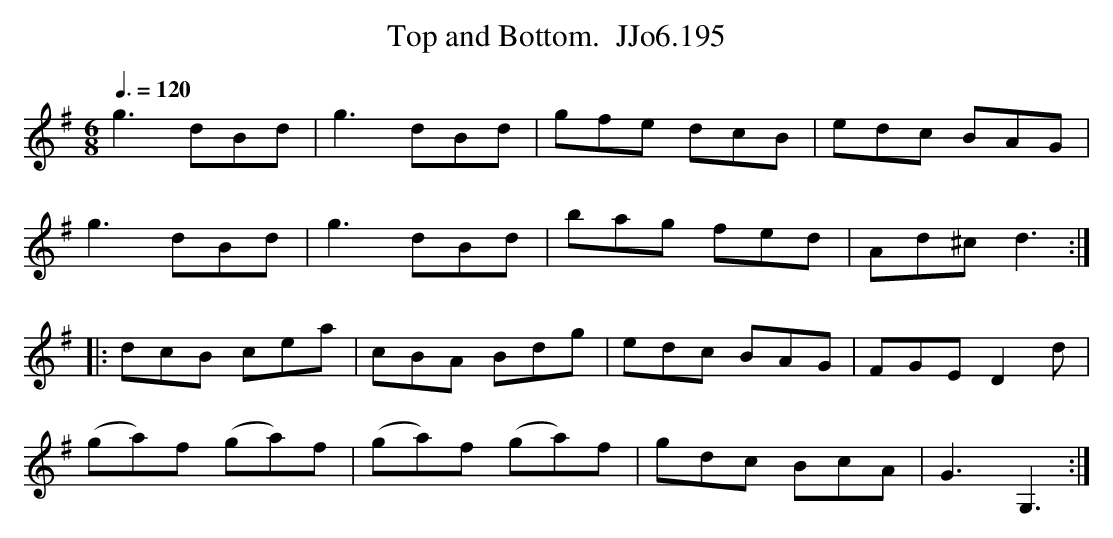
X:1
T:Top and Bottom.  JJo6.195
M:6/8
L:1/8
Q:3/8=120
K:G
g3 dBd|g3 dBd|gfe dcB|edc BAG|
g3 dBd|g3 dBd|bag fed|Ad^c d3 :|
|:dcB cea|cBA Bdg|edc BAG|FGE D2d|
(ga)f (ga)f|(ga)f (ga)f|gdc BcA|G3G,3 :|
